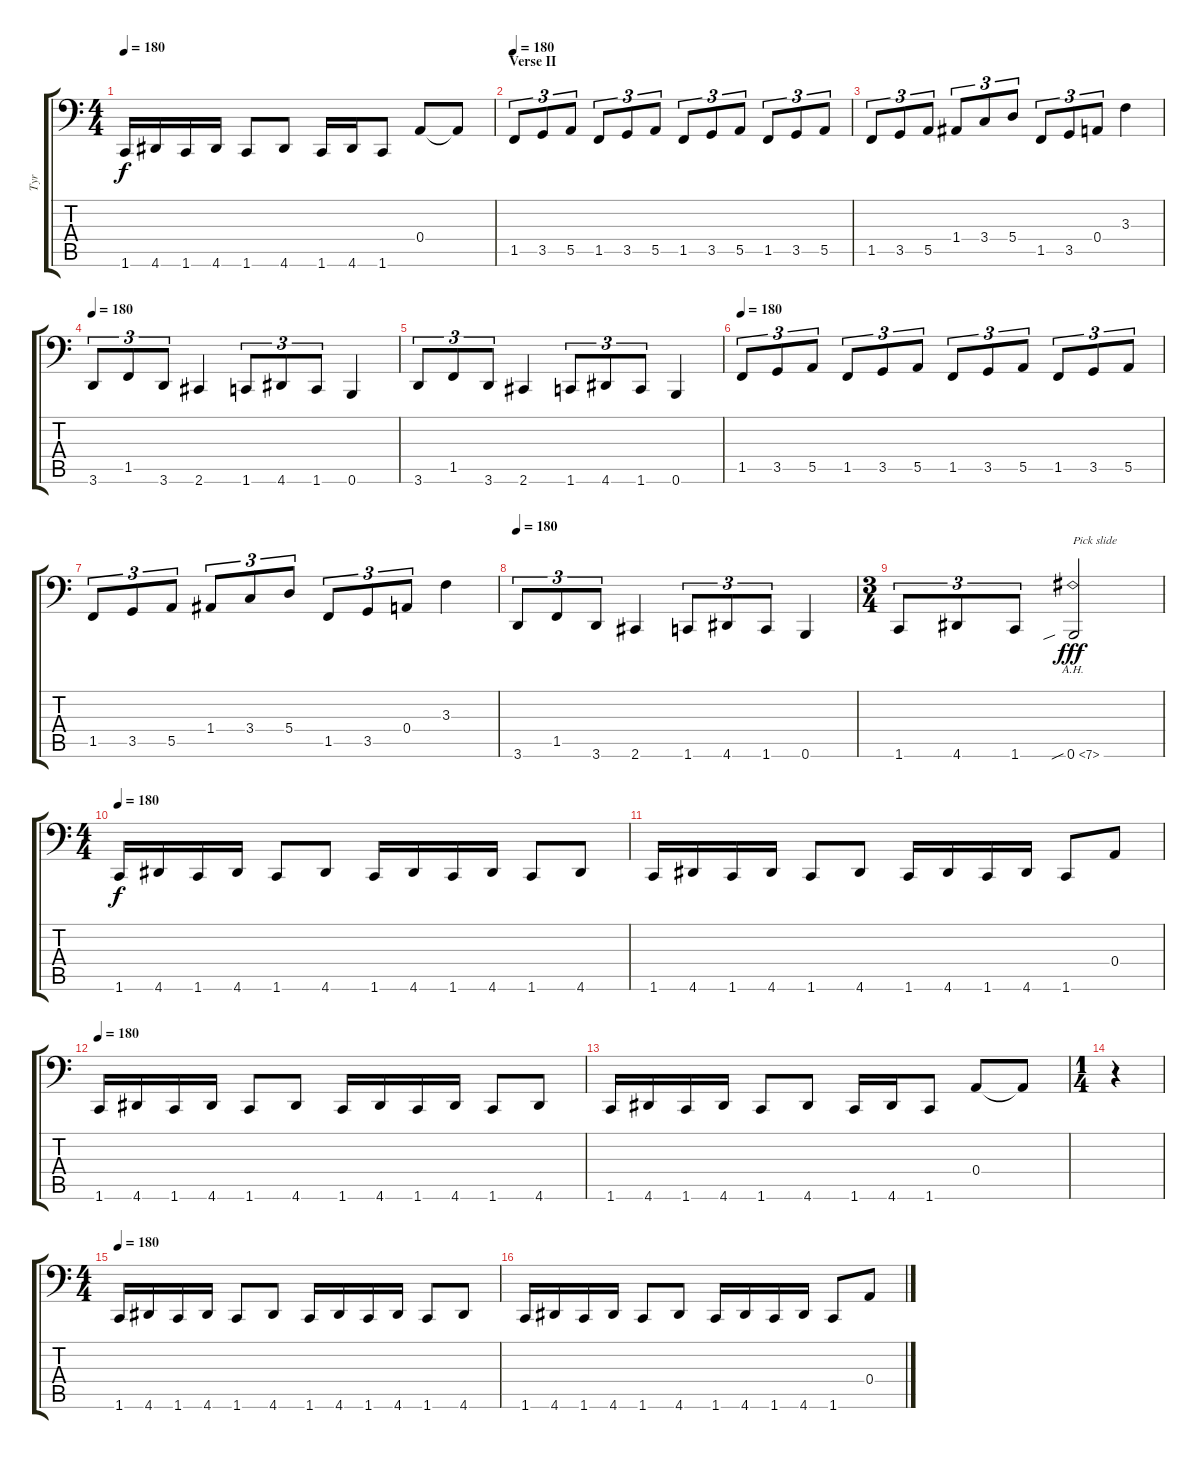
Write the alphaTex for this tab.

\track ("Tyr" "Tyr") {instrument electricbassfinger}
\staff {score tabs}
\tuning (C3 G2 D2 A1 E1 B0) {hide}
\ts (4 4)
\tempo 180
\clef f4
\ks c
1.6.16{dy f} 4.6.16 1.6.16 4.6.16 1.6.8 4.6.8 1.6.16 4.6.16 1.6.8 0.4.8 0.4{t}.8 |
\section ("" "Verse II")
\tempo 180
1.5.8{tu (3 2)} 3.5.8{tu (3 2)} 5.5.8{tu (3 2)} 1.5.8{tu (3 2)} 3.5.8{tu (3 2)} 5.5.8{tu (3 2)} 1.5.8{tu (3 2)} 3.5.8{tu (3 2)} 5.5.8{tu (3 2)} 1.5.8{tu (3 2)} 3.5.8{tu (3 2)} 5.5.8{tu (3 2)} |
1.5.8{tu (3 2)} 3.5.8{tu (3 2)} 5.5.8{tu (3 2)} 1.4.8{tu (3 2)} 3.4.8{tu (3 2)} 5.4.8{tu (3 2)} 1.5.8{tu (3 2)} 3.5.8{tu (3 2)} 0.4.8{tu (3 2)} 3.3.4 |
\tempo 180
3.6.8{tu (3 2)} 1.5.8{tu (3 2)} 3.6.8{tu (3 2)} 2.6.4 1.6.8{tu (3 2)} 4.6.8{tu (3 2)} 1.6.8{tu (3 2)} 0.6.4 |
3.6.8{tu (3 2)} 1.5.8{tu (3 2)} 3.6.8{tu (3 2)} 2.6.4 1.6.8{tu (3 2)} 4.6.8{tu (3 2)} 1.6.8{tu (3 2)} 0.6.4 |
\tempo 180
1.5.8{tu (3 2)} 3.5.8{tu (3 2)} 5.5.8{tu (3 2)} 1.5.8{tu (3 2)} 3.5.8{tu (3 2)} 5.5.8{tu (3 2)} 1.5.8{tu (3 2)} 3.5.8{tu (3 2)} 5.5.8{tu (3 2)} 1.5.8{tu (3 2)} 3.5.8{tu (3 2)} 5.5.8{tu (3 2)} |
1.5.8{tu (3 2)} 3.5.8{tu (3 2)} 5.5.8{tu (3 2)} 1.4.8{tu (3 2)} 3.4.8{tu (3 2)} 5.4.8{tu (3 2)} 1.5.8{tu (3 2)} 3.5.8{tu (3 2)} 0.4.8{tu (3 2)} 3.3.4 |
\tempo 180
3.6.8{tu (3 2)} 1.5.8{tu (3 2)} 3.6.8{tu (3 2)} 2.6.4 1.6.8{tu (3 2)} 4.6.8{tu (3 2)} 1.6.8{tu (3 2)} 0.6.4 |
\ts (3 4)
1.6.8{tu (3 2)} 4.6.8{tu (3 2)} 1.6.8{tu (3 2)} 0.6{ah 7 sib}.2{txt "Pick slide" dy fff instrument overdrivenguitar} |
\ts (4 4)
\tempo 180
1.6.16{dy f instrument electricbassfinger} 4.6.16 1.6.16 4.6.16 1.6.8 4.6.8 1.6.16 4.6.16 1.6.16 4.6.16 1.6.8 4.6.8 |
1.6.16 4.6.16 1.6.16 4.6.16 1.6.8 4.6.8 1.6.16 4.6.16 1.6.16 4.6.16 1.6.8 0.4.8 |
\tempo 180
1.6.16 4.6.16 1.6.16 4.6.16 1.6.8 4.6.8 1.6.16 4.6.16 1.6.16 4.6.16 1.6.8 4.6.8 |
1.6.16 4.6.16 1.6.16 4.6.16 1.6.8 4.6.8 1.6.16 4.6.16 1.6.8 0.4.8 0.4{t}.8 |
\ts (1 4)
r.4 |
\ts (4 4)
\tempo 180
1.6.16 4.6.16 1.6.16 4.6.16 1.6.8 4.6.8 1.6.16 4.6.16 1.6.16 4.6.16 1.6.8 4.6.8 |
1.6.16 4.6.16 1.6.16 4.6.16 1.6.8 4.6.8 1.6.16 4.6.16 1.6.16 4.6.16 1.6.8 0.4.8
